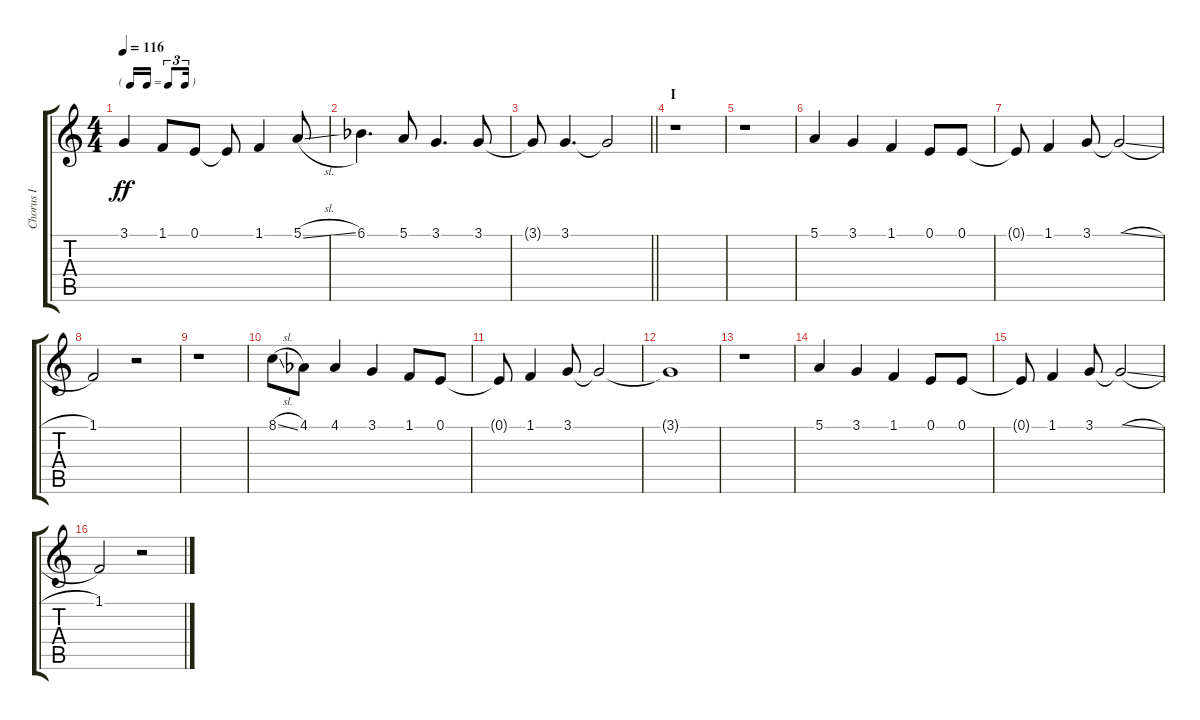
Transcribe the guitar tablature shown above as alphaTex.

\track ("Chorus I" "Chorus I") {instrument voiceoohs}
\staff {score tabs}
\tuning (E4 B3 G3 D3 A2 E2) {hide}
\ts (4 4)
\tf triplet16th
\tempo 116
\clef g2
\ks c
3.1{t}.4{dy ff} 1.1.8 0.1.8 0.1{t}.8 1.1.4 5.1{sl}.8 |
6.1{acc b}.4{d} 5.1.8 3.1.4{d} 3.1.8 |
\barLineRight lightlight
3.1{t}.8 3.1.4{d} 3.1{t}.2 |
\section ("" "I")
r.1 |
r.1 |
5.1.4 3.1.4 1.1.4 0.1.8 0.1.8 |
0.1{t}.8 1.1.4 3.1.8 3.1{sl t}.2 |
1.1.2 r.2 |
r.1 |
8.1{sl}.8 4.1{acc b}.8 4.1{acc b}.4 3.1.4 1.1.8 0.1.8 |
0.1{t}.8 1.1.4 3.1.8 3.1{t}.2 |
3.1{t}.1 |
r.1 |
5.1.4 3.1.4 1.1.4 0.1.8 0.1.8 |
0.1{t}.8 1.1.4 3.1.8 3.1{sl t}.2 |
1.1.2 r.2
